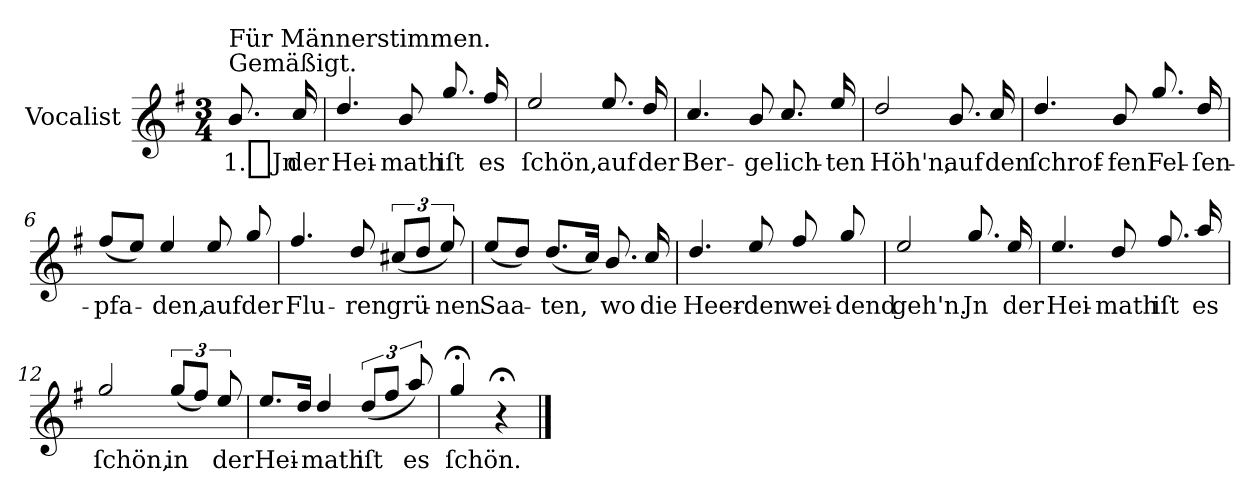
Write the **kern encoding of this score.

**kern	**text
*part1	*part1
*staff1	*staff1
*I"Vocalist	*
*k[f#]	*
*G:	*
*M3/4	*
=	=
!LO:TX:a:t=Gemäßigt.	!
!LO:TX:a:t=Für Männerstimmen.	!
8.b/	1._Jn
16cc/	der
=1	=1
4.dd/	Hei-
8b/	-math
8.gg/	iſt
16ff#/	es
=2	=2
2ee/	ſchön,
8.ee/	auf
16dd/	der
=3	=3
4.cc/	Ber-
8b/	-ge
8.cc/	lich-
16ee/	-ten
=4	=4
2dd/	Höh'n,
8.b/	auf
16cc/	den
=5	=5
4.dd/	ſchrof-
8b/	-fen
8.gg/	Fel-
16dd/	-ſen-
=6	=6
(8ff#/L	-pfa-
8ee/J)	.
4ee/	-den,
8ee/	auf
8gg/	der
=7	=7
4.ff#/	Flu-
8dd/	-ren
(12cc#X/L	grü-
12ddJ	.
12ee/)	-nen
=8	=8
(8ee/L	Saa-
8ddJ)	.
(8.dd/L	-ten,
16ccJk)	.
8.b/	wo
16cc/	die
=9	=9
4.dd/	Heer-
8ee/	-den
8ff#/	wei-
8gg/	-dend
=10	=10
2ee/	geh'n.
8.gg/	Jn
16ee/	der
=11	=11
4.ee/	Hei-
8dd/	-math
8.ff#/	iſt
16aa/	es
=12	=12
2gg/	ſchön,
(12gg/L	in
12ff#J)	.
12ee/	der
=13	=13
8.ee/L	Hei-
16ddJk	.
4dd/	-math
(12dd/L	iſt
12ff#J	.
12aa/)	es
=14	=14
4gg;</	ſchön.
4r;<	.
==	==
*-	*-
